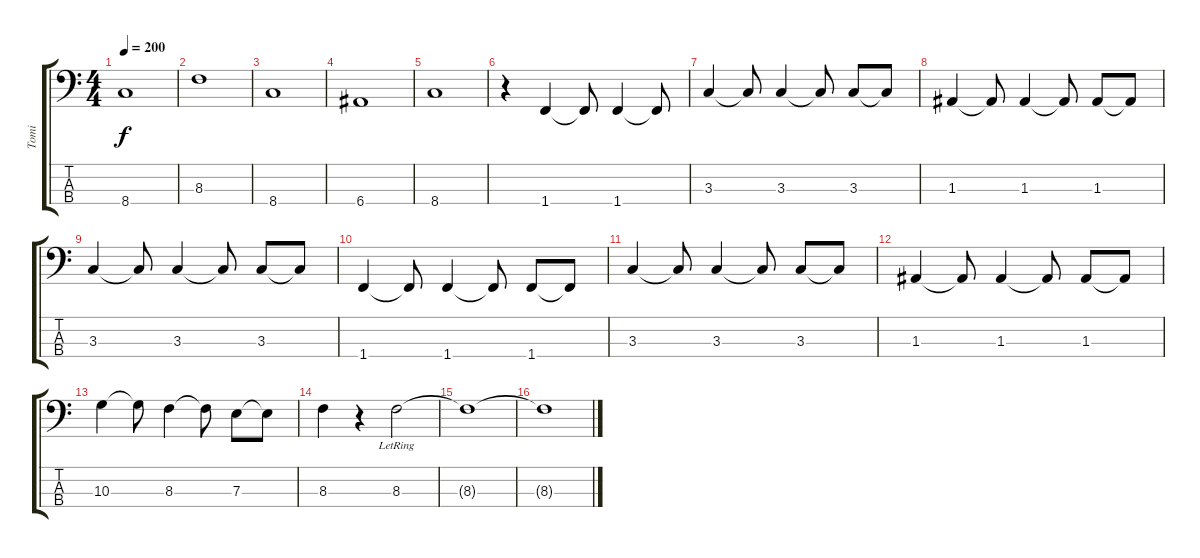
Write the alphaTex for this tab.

\track ("Tomi      - Bass" "Tomi      ") {instrument electricbassfinger}
\staff {score tabs}
\tuning (G2 D2 A1 E1) {hide}
\ts (4 4)
\tempo 200
\clef f4
\ks c
8.4.1{dy f} |
8.3.1 |
8.4.1 |
6.4.1 |
8.4.1 |
r.4 1.4.4 1.4{t}.8 1.4.4 1.4{t}.8 |
3.3.4 3.3{t}.8 3.3.4 3.3{t}.8 3.3.8 3.3{t}.8 |
1.3.4 1.3{t}.8 1.3.4 1.3{t}.8 1.3.8 1.3{t}.8 |
3.3.4 3.3{t}.8 3.3.4 3.3{t}.8 3.3.8 3.3{t}.8 |
1.4.4 1.4{t}.8 1.4.4 1.4{t}.8 1.4.8 1.4{t}.8 |
3.3.4 3.3{t}.8 3.3.4 3.3{t}.8 3.3.8 3.3{t}.8 |
1.3.4 1.3{t}.8 1.3.4 1.3{t}.8 1.3.8 1.3{t}.8 |
10.3.4 10.3{t}.8 8.3.4 8.3{t}.8 7.3.8 7.3{t}.8 |
8.3.4 r.4 8.3{lr}.2 |
8.3{t}.1 |
8.3{t}.1
